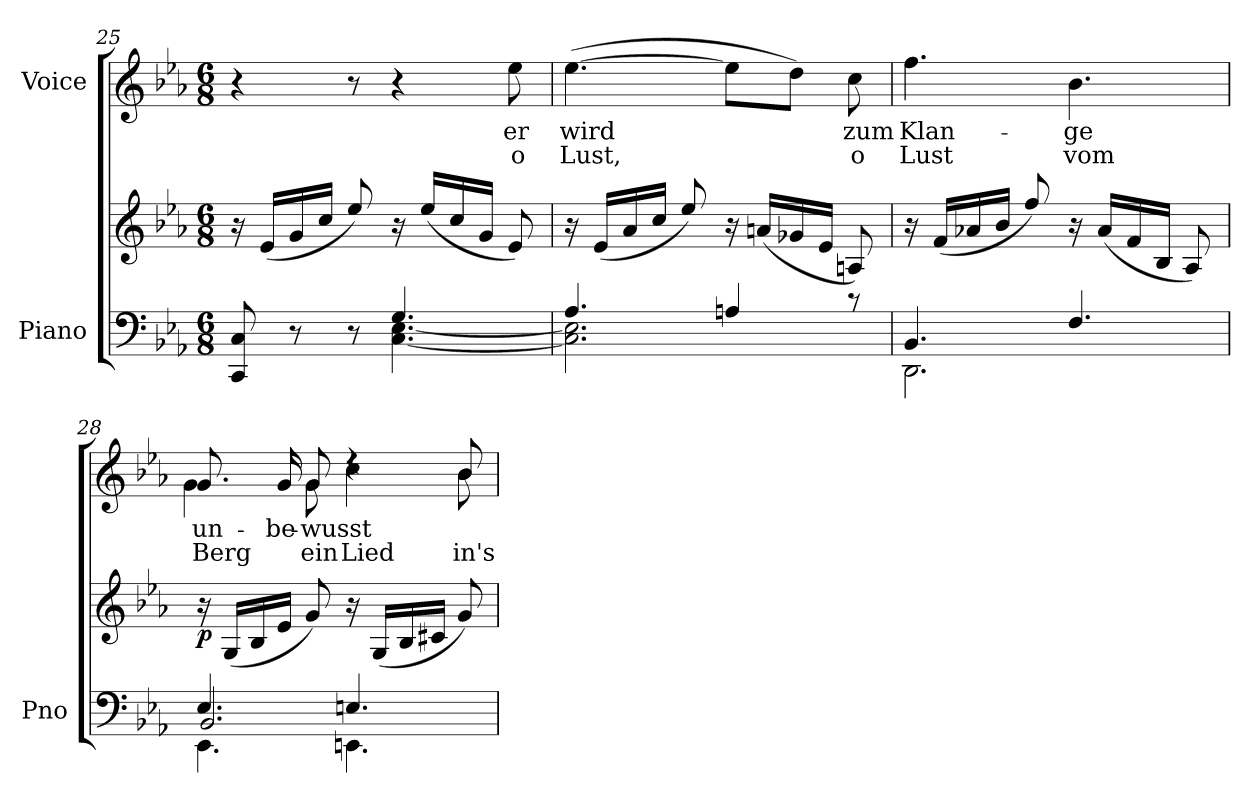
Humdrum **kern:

**kern	**kern	**dynam	**kern	**text	**text
*part2	*part2	*part2	*part1	*part1	*part1
*staff3	*staff2	*staff2/3	*staff1	*staff1	*staff1
*I"Piano	*	*	*I"Voice	*	*
*I'Pno	*	*	*	*	*
!!LO:LB:g=z
*clefF4	*clefG2	*	*clefG2	*	*
*k[b-e-a-]	*k[b-e-a-]	*	*k[b-e-a-]	*	*
*M6/8	*M6/8	*	*M6/8	*	*
=25	=25	=25	=25	=25	=25
*^	*	*	*	*	*
8CC/ 8C/	4.ryy	16r	.	4r	.	.
.	.	(16e-/LL	.	.	.	.
8r	.	16g/	.	.	.	.
.	.	16cc/JJ	.	.	.	.
8r	.	8ee-/)	.	8r	.	.
4.G/	[4.C\ [4.E-\	16r	.	4r	.	.
.	.	(16ee-/LL	.	.	.	.
.	.	16cc/	.	.	.	.
.	.	16g/JJ	.	.	.	.
!	!	!	!	!	!LO:LY:b	!LO:LY:b
.	.	8e-/)	.	8ee-\	er	o
=26	=26	=26	=26	=26	=26	=26
!	!	!	!	!	!LO:LY:b	!LO:LY:b
4.A-/	2.C\] 2.E-\]	16r	.	([4.ee-\	wird	Lust,
.	.	(16e-/LL	.	.	.	.
.	.	16a-/	.	.	.	.
.	.	16cc/JJ	.	.	.	.
.	.	8ee-/)	.	.	.	.
4An/	.	16r	.	8ee-\L]	.	.
.	.	(16an/LL	.	.	.	.
.	.	16g-X/	.	8dd\J)	.	.
.	.	16e-/JJ	.	.	.	.
!	!	!	!	!	!LO:LY:b	!LO:LY:b
8r	.	8An/)	.	8cc\	zum	o
=27	=27	=27	=27	=27	=27	=27
!	!	!	!	!	!LO:LY:b	!LO:LY:b
4.BB-/	2.DD\	16r	.	4.ff\	Klan-	Lust
.	.	(16f/LL	.	.	.	.
.	.	16a-X/	.	.	.	.
.	.	16b-/JJ	.	.	.	.
.	.	8ff/)	.	.	.	.
!	!	!	!	!	!LO:LY:b	!LO:LY:b
4.F/	.	16r	.	4.b-\	-ge	vom
.	.	(16a-/LL	.	.	.	.
.	.	16f/	.	.	.	.
.	.	16B-/JJ	.	.	.	.
.	.	8A-/)	.	.	.	.
=28	=28	=28	=28	=28	=28	=28
*	*^	*	*	*	*	*
!	!	!	!	!LO:DY:b	!	!LO:LY:b	!LO:LY:b
*	*	*	*	*	*^	*	*
4.E-/	2.BB-/	4.EE-\	16r	p	8.g/	4g\	un-	Berg
.	.	.	(16G/LL	.	.	.	.	.
.	.	.	16B-/	.	.	.	.	.
!	!	!	!	!	!	!	!LO:LY:b	!
.	.	.	16e-/JJ	.	16g/	.	-be-	.
!	!	!	!	!	!	!	!LO:LY:b	!LO:LY:b
.	.	.	8g/)	.	8g/	8g\	-wusst	ein
!	!	!	!	!	!	!	!	!LO:LY:b
4.En/	.	4.EEn\	16r	.	4rdd	4cc\	.	Lied
.	.	.	(16G/LL	.	.	.	.	.
.	.	.	16B-/	.	.	.	.	.
.	.	.	16c#X/JJ	.	.	.	.	.
!	!	!	!	!	!	!	!LO:LY:b	!
!	!	!	!	!	!	!	!	!LO:LY:b
.	.	.	8g/)	.	8b-/	8b-\	.	in's
*v	*v	*v	*	*	*v	*v	*	*
=	=	=	=	=	=
*-	*-	*-	*-	*-	*-
